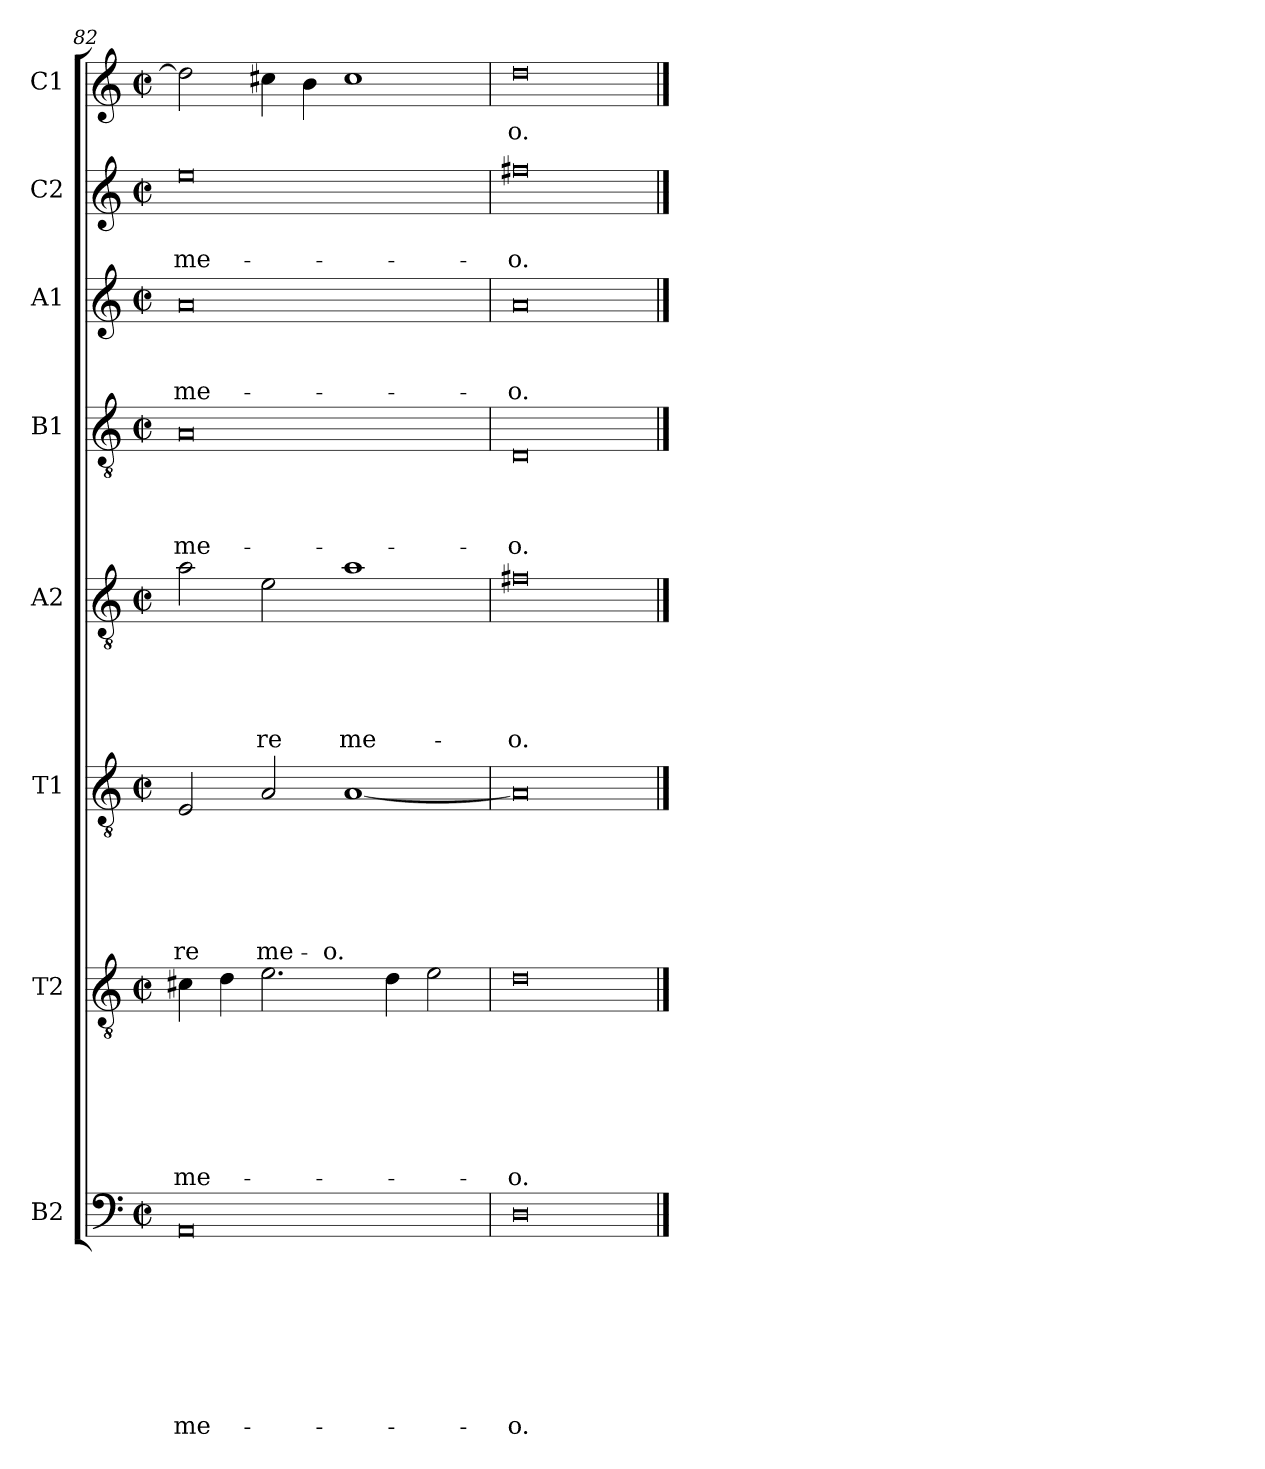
**kern	**text	**text	**text	**text	**text	**text	**text	**text	**kern	**text	**text	**text	**text	**text	**text	**text	**kern	**text	**text	**text	**text	**text	**text	**kern	**text	**text	**text	**text	**text	**kern	**text	**text	**text	**text	**kern	**text	**text	**text	**kern	**text	**text	**kern	**text
*part8	*part8	*part8	*part8	*part8	*part8	*part8	*part8	*part8	*part7	*part7	*part7	*part7	*part7	*part7	*part7	*part7	*part6	*part6	*part6	*part6	*part6	*part6	*part6	*part5	*part5	*part5	*part5	*part5	*part5	*part4	*part4	*part4	*part4	*part4	*part3	*part3	*part3	*part3	*part2	*part2	*part2	*part1	*part1
*staff8	*staff8	*staff8	*staff8	*staff8	*staff8	*staff8	*staff8	*staff8	*staff7	*staff7	*staff7	*staff7	*staff7	*staff7	*staff7	*staff7	*staff6	*staff6	*staff6	*staff6	*staff6	*staff6	*staff6	*staff5	*staff5	*staff5	*staff5	*staff5	*staff5	*staff4	*staff4	*staff4	*staff4	*staff4	*staff3	*staff3	*staff3	*staff3	*staff2	*staff2	*staff2	*staff1	*staff1
*I"B2	*	*	*	*	*	*	*	*	*I"T2	*	*	*	*	*	*	*	*I"T1	*	*	*	*	*	*	*I"A2	*	*	*	*	*	*I"B1	*	*	*	*	*I"A1	*	*	*	*I"C2	*	*	*I"C1	*
*clefF4	*	*	*	*	*	*	*	*	*clefGv2	*	*	*	*	*	*	*	*clefGv2	*	*	*	*	*	*	*clefGv2	*	*	*	*	*	*clefGv2	*	*	*	*	*clefG2	*	*	*	*clefG2	*	*	*clefG2	*
*k[]	*	*	*	*	*	*	*	*	*k[]	*	*	*	*	*	*	*	*k[]	*	*	*	*	*	*	*k[]	*	*	*	*	*	*k[]	*	*	*	*	*k[]	*	*	*	*k[]	*	*	*k[]	*
*C:	*	*	*	*	*	*	*	*	*C:	*	*	*	*	*	*	*	*C:	*	*	*	*	*	*	*C:	*	*	*	*	*	*C:	*	*	*	*	*C:	*	*	*	*C:	*	*	*C:	*
*M2/2	*	*	*	*	*	*	*	*	*M2/2	*	*	*	*	*	*	*	*M2/2	*	*	*	*	*	*	*M2/2	*	*	*	*	*	*M2/2	*	*	*	*	*M2/2	*	*	*	*M2/2	*	*	*M2/2	*
*met(c|)	*	*	*	*	*	*	*	*	*met(c|)	*	*	*	*	*	*	*	*met(c|)	*	*	*	*	*	*	*met(c|)	*	*	*	*	*	*met(c|)	*	*	*	*	*met(c|)	*	*	*	*met(c|)	*	*	*met(c|)	*
=82	=82	=82	=82	=82	=82	=82	=82	=82	=82	=82	=82	=82	=82	=82	=82	=82	=82	=82	=82	=82	=82	=82	=82	=82	=82	=82	=82	=82	=82	=82	=82	=82	=82	=82	=82	=82	=82	=82	=82	=82	=82	=82	=82
!	!	!	!	!	!	!	!	!LO:LY:b	!	!	!	!	!	!	!	!LO:LY:b	!	!	!	!	!	!	!LO:LY:b	!	!	!	!	!	!	!	!	!	!	!LO:LY:b	!	!	!	!LO:LY:b	!	!	!LO:LY:b	!	!
0AA	.	.	.	.	.	.	.	me-	4c#X\	.	.	.	.	.	.	me-	2E/	.	.	.	.	.	-re	2a\	.	.	.	.	.	0A	.	.	.	me-	0a	.	.	me-	0ee	.	me-	2dd\]	.
.	.	.	.	.	.	.	.	.	4d\	.	.	.	.	.	.	.	.	.	.	.	.	.	.	.	.	.	.	.	.	.	.	.	.	.	.	.	.	.	.	.	.	.	.
!	!	!	!	!	!	!	!	!	!	!	!	!	!	!	!	!	!	!	!	!	!	!	!LO:LY:b	!	!	!	!	!	!LO:LY:b	!	!	!	!	!	!	!	!	!	!	!	!	!	!
.	.	.	.	.	.	.	.	.	2.e\	.	.	.	.	.	.	.	2A/	.	.	.	.	.	me-	2e\	.	.	.	.	-re	.	.	.	.	.	.	.	.	.	.	.	.	4cc#X\	.
.	.	.	.	.	.	.	.	.	.	.	.	.	.	.	.	.	.	.	.	.	.	.	.	.	.	.	.	.	.	.	.	.	.	.	.	.	.	.	.	.	.	4b\	.
!	!	!	!	!	!	!	!	!	!	!	!	!	!	!	!	!	!	!	!	!	!	!	!LO:LY:b	!	!	!	!	!	!LO:LY:b	!	!	!	!	!	!	!	!	!	!	!	!	!	!
.	.	.	.	.	.	.	.	.	.	.	.	.	.	.	.	.	[1A	.	.	.	.	.	-o.	1a	.	.	.	.	me-	.	.	.	.	.	.	.	.	.	.	.	.	1cc#	.
.	.	.	.	.	.	.	.	.	4d\	.	.	.	.	.	.	.	.	.	.	.	.	.	.	.	.	.	.	.	.	.	.	.	.	.	.	.	.	.	.	.	.	.	.
.	.	.	.	.	.	.	.	.	2e\	.	.	.	.	.	.	.	.	.	.	.	.	.	.	.	.	.	.	.	.	.	.	.	.	.	.	.	.	.	.	.	.	.	.
=83	=83	=83	=83	=83	=83	=83	=83	=83	=83	=83	=83	=83	=83	=83	=83	=83	=83	=83	=83	=83	=83	=83	=83	=83	=83	=83	=83	=83	=83	=83	=83	=83	=83	=83	=83	=83	=83	=83	=83	=83	=83	=83	=83
!	!	!	!	!	!	!	!	!LO:LY:b	!	!	!	!	!	!	!	!LO:LY:b	!	!	!	!	!	!	!	!	!	!	!	!	!LO:LY:b	!	!	!	!	!LO:LY:b	!	!	!	!LO:LY:b	!	!	!LO:LY:b	!	!LO:LY:b
0D	.	.	.	.	.	.	.	-o.	0d	.	.	.	.	.	.	-o.	0A]	.	.	.	.	.	.	0f#X	.	.	.	.	-o.	0D	.	.	.	-o.	0a	.	.	-o.	0ff#X	.	-o.	0dd	-o.
==	==	==	==	==	==	==	==	==	==	==	==	==	==	==	==	==	==	==	==	==	==	==	==	==	==	==	==	==	==	==	==	==	==	==	==	==	==	==	==	==	==	==	==
*-	*-	*-	*-	*-	*-	*-	*-	*-	*-	*-	*-	*-	*-	*-	*-	*-	*-	*-	*-	*-	*-	*-	*-	*-	*-	*-	*-	*-	*-	*-	*-	*-	*-	*-	*-	*-	*-	*-	*-	*-	*-	*-	*-
